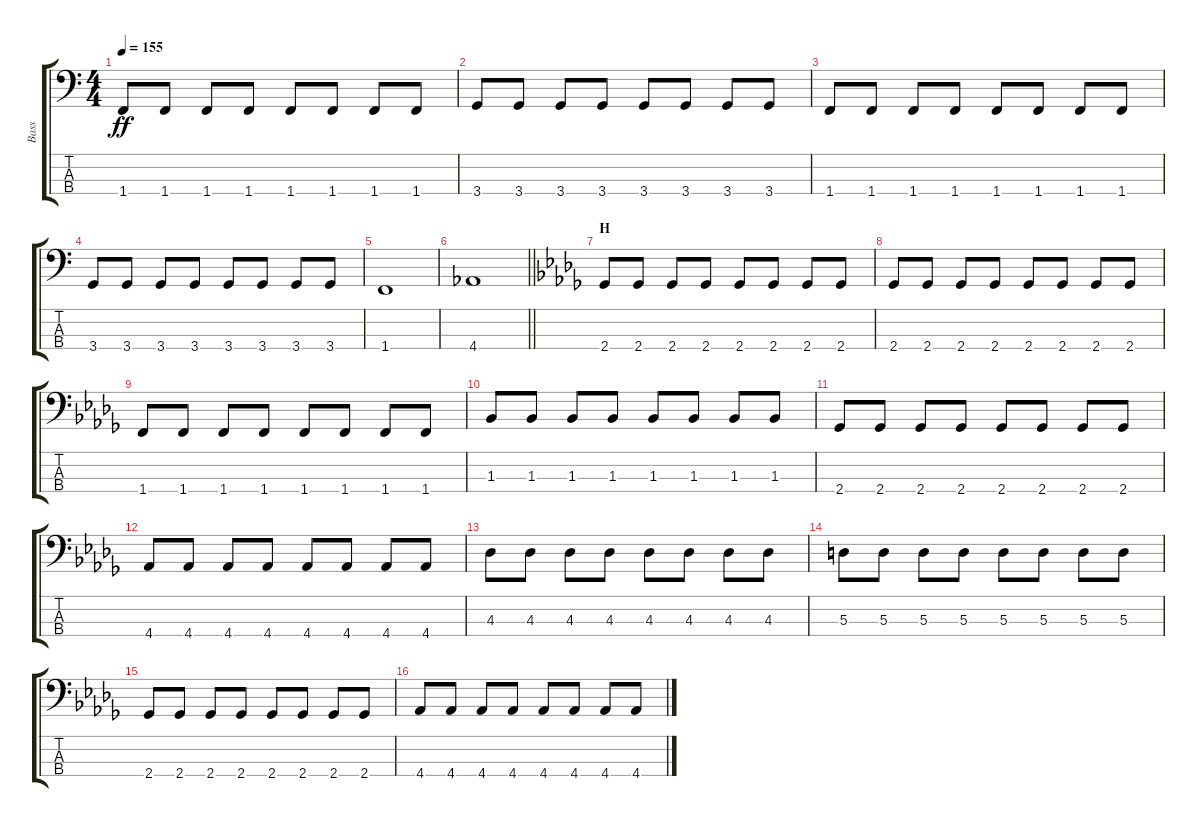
\track ("Bass" "Bass") {instrument electricbasspick}
\staff {score tabs}
\tuning (G2 D2 A1 E1) {hide}
\ts (4 4)
\tempo 155
\clef f4
\ks c
1.4.8{dy ff} 1.4.8 1.4.8 1.4.8 1.4.8 1.4.8 1.4.8 1.4.8 |
3.4.8 3.4.8 3.4.8 3.4.8 3.4.8 3.4.8 3.4.8 3.4.8 |
1.4.8 1.4.8 1.4.8 1.4.8 1.4.8 1.4.8 1.4.8 1.4.8 |
3.4.8 3.4.8 3.4.8 3.4.8 3.4.8 3.4.8 3.4.8 3.4.8 |
1.4.1 |
\barLineRight lightlight
4.4{acc b}.1 |
\section ("" "H")
\ks db
2.4.8 2.4.8 2.4.8 2.4.8 2.4.8 2.4.8 2.4.8 2.4.8 |
2.4.8 2.4.8 2.4.8 2.4.8 2.4.8 2.4.8 2.4.8 2.4.8 |
1.4.8 1.4.8 1.4.8 1.4.8 1.4.8 1.4.8 1.4.8 1.4.8 |
1.3.8 1.3.8 1.3.8 1.3.8 1.3.8 1.3.8 1.3.8 1.3.8 |
2.4.8 2.4.8 2.4.8 2.4.8 2.4.8 2.4.8 2.4.8 2.4.8 |
4.4.8 4.4.8 4.4.8 4.4.8 4.4.8 4.4.8 4.4.8 4.4.8 |
4.3.8 4.3.8 4.3.8 4.3.8 4.3.8 4.3.8 4.3.8 4.3.8 |
5.3.8 5.3.8 5.3.8 5.3.8 5.3.8 5.3.8 5.3.8 5.3.8 |
2.4.8 2.4.8 2.4.8 2.4.8 2.4.8 2.4.8 2.4.8 2.4.8 |
4.4.8 4.4.8 4.4.8 4.4.8 4.4.8 4.4.8 4.4.8 4.4.8
